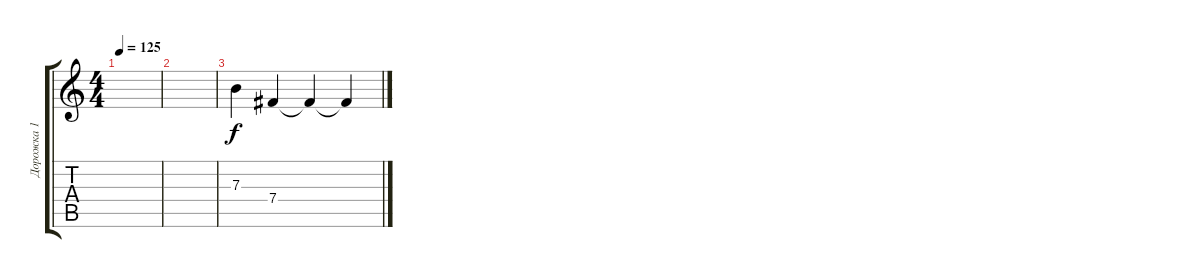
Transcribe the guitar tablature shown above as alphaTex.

\track ("Дорожка 1" "Дорожка 1") {instrument distortionguitar}
\staff {score tabs}
\tuning (Db4 Ab3 E3 B2 Gb2 B1) {hide}
\ts (4 4)
\tempo 125
\clef g2
\ks c
|
|
7.3.4 7.4.4 7.4{t}.4 7.4{t}.4
